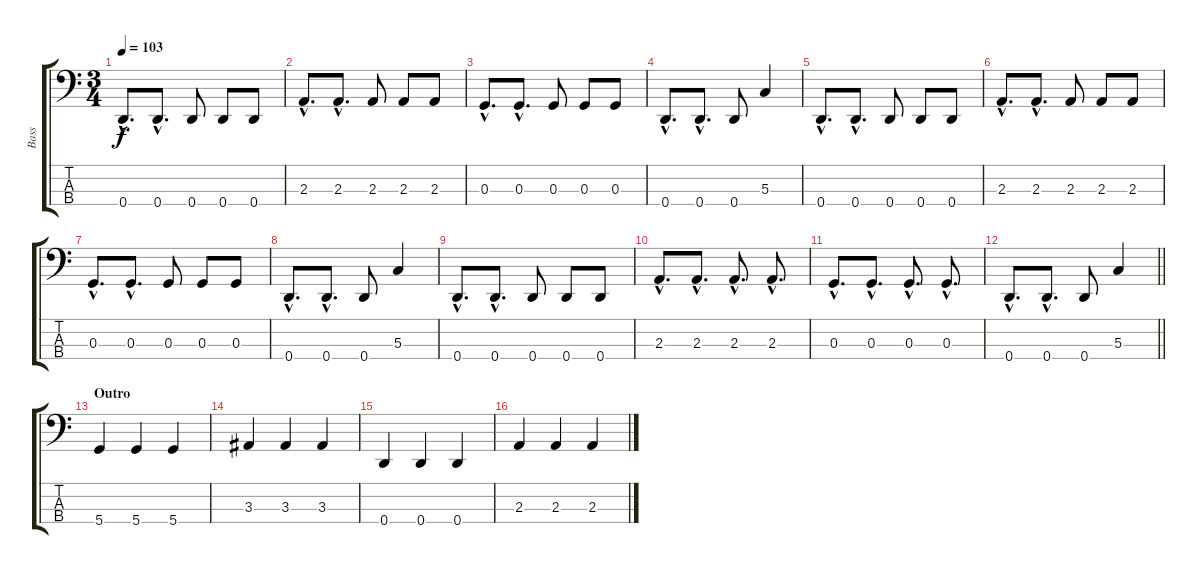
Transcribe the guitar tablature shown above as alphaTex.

\track ("Bass" "Bass") {instrument electricbasspick}
\staff {score tabs}
\tuning (F2 C2 G1 D1) {hide}
\ts (3 4)
\tempo 103
\clef f4
\ks c
0.4{hac}.8{d dy f} 0.4{hac}.8{d} 0.4.8 0.4.8 0.4.8 |
2.3{hac}.8{d} 2.3{hac}.8{d} 2.3.8 2.3.8 2.3.8 |
0.3{hac}.8{d} 0.3{hac}.8{d} 0.3.8 0.3.8 0.3.8 |
0.4{hac}.8{d} 0.4{hac}.8{d} 0.4.8 5.3.4 |
0.4{hac}.8{d} 0.4{hac}.8{d} 0.4.8 0.4.8 0.4.8 |
2.3{hac}.8{d} 2.3{hac}.8{d} 2.3.8 2.3.8 2.3.8 |
0.3{hac}.8{d} 0.3{hac}.8{d} 0.3.8 0.3.8 0.3.8 |
0.4{hac}.8{d} 0.4{hac}.8{d} 0.4.8 5.3.4 |
0.4{hac}.8{d} 0.4{hac}.8{d} 0.4.8 0.4.8 0.4.8 |
2.3{hac}.8{d} 2.3{hac}.8{d} 2.3{hac}.8{d} 2.3{hac}.8{d} |
0.3{hac}.8{d} 0.3{hac}.8{d} 0.3{hac}.8{d} 0.3{hac}.8{d} |
\barLineRight lightlight
0.4{hac}.8{d} 0.4{hac}.8{d} 0.4.8 5.3.4 |
\section ("" "Outro")
5.4.4 5.4.4 5.4.4 |
3.3.4 3.3.4 3.3.4 |
0.4.4 0.4.4 0.4.4 |
2.3.4 2.3.4 2.3.4
